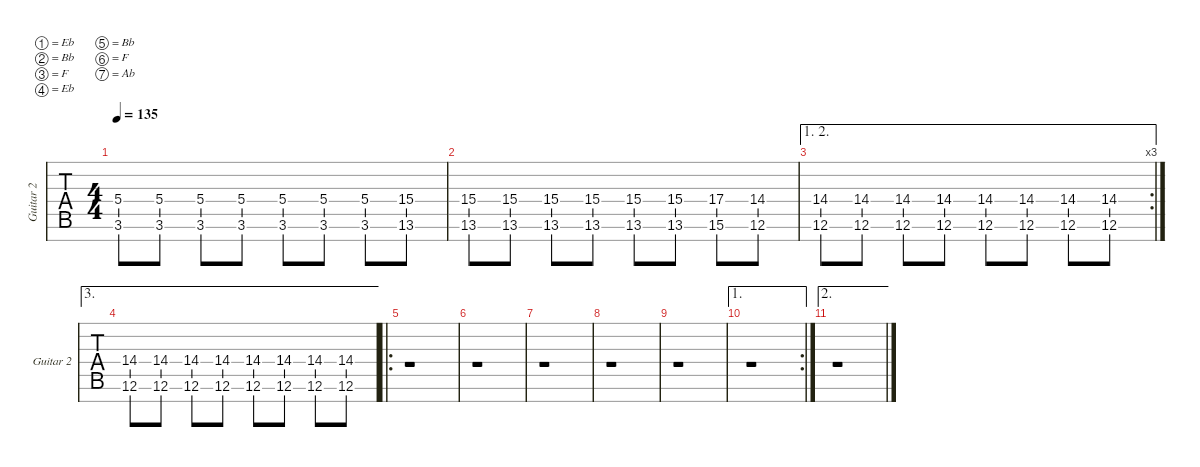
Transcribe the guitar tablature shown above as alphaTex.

\defaultSystemsLayout 4
\hideDynamics
\bracketExtendMode nobrackets
\singleTrackTrackNamePolicy allsystems
\multiTrackTrackNamePolicy allsystems
\firstSystemTrackNameMode fullname
\otherSystemsTrackNameMode fullname
\otherSystemsTrackNameOrientation horizontal
\track ("Guitar 2" "Guitar 2") {instrument distortionguitar}
\staff {tabs}
\tuning (Eb4 Bb3 F3 Eb3 Bb2 F2 Ab1)
\ts (4 4)
\tempo 135
\clef g2
\ks c
(3.6 5.4).8{dy mf} (3.6 5.4).8 (3.6 5.4).8 (3.6 5.4).8 (3.6 5.4).8 (3.6 5.4).8 (3.6 5.4).8 (13.6 15.4).8 |
(15.4 13.6).8 (15.4 13.6).8 (15.4 13.6).8 (15.4 13.6).8 (15.4 13.6).8 (15.4 13.6).8 (17.4 15.6).8 (14.4 12.6).8 |
\ae (1 2)
\rc 3
(14.4 12.6).8 (14.4 12.6).8 (14.4 12.6).8 (14.4 12.6).8 (14.4 12.6).8 (14.4 12.6).8 (14.4 12.6).8 (14.4 12.6).8 |
\ae 3
(14.4 12.6).8 (14.4 12.6).8 (14.4 12.6).8 (14.4 12.6).8 (14.4 12.6).8 (14.4 12.6).8 (14.4 12.6).8 (14.4 12.6).8 |
\ro
r.1 |
r.1 |
r.1 |
r.1 |
r.1 |
\ae 1
\rc 2
r.1 |
\ae 2
r.1
